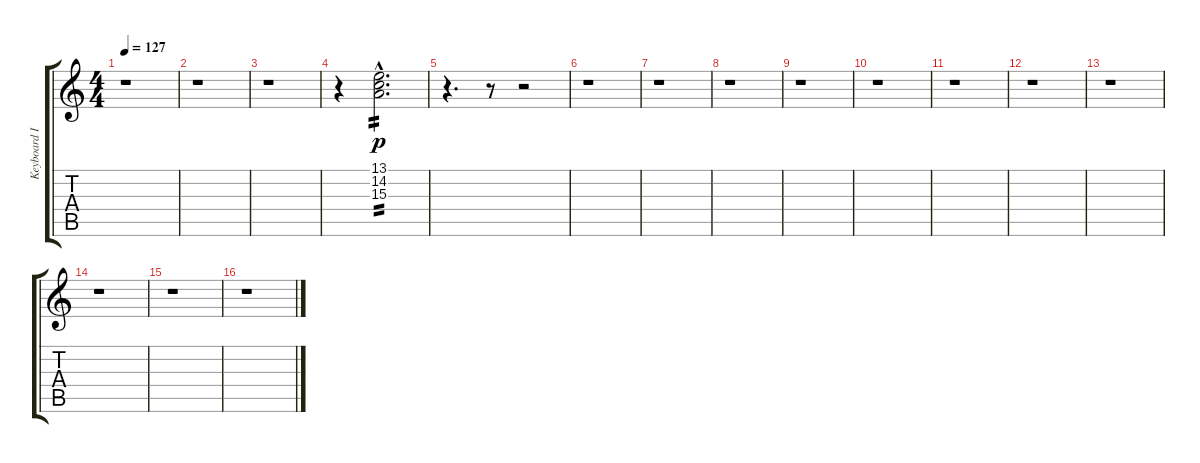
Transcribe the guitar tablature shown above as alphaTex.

\track ("Keyboard III" "Keyboard I") {instrument harpsichord}
\staff {score tabs}
\tuning (Eb4 Bb3 Gb3 Db3 Ab2 Eb2) {hide}
\ts (4 4)
\tempo 127
\clef g2
\ks c
r.1{dy f} |
r.1 |
r.1 |
r.4{volume 0} (13.1{hac} 14.2{hac} 15.3{hac}).2{d tp 2 dy p volume 10 balance 2 instrument telephonering} |
r.4{d} r.8 r.2 |
r.1 |
r.1 |
r.1 |
r.1 |
r.1 |
r.1 |
r.1 |
r.1 |
r.1 |
r.1 |
r.1
